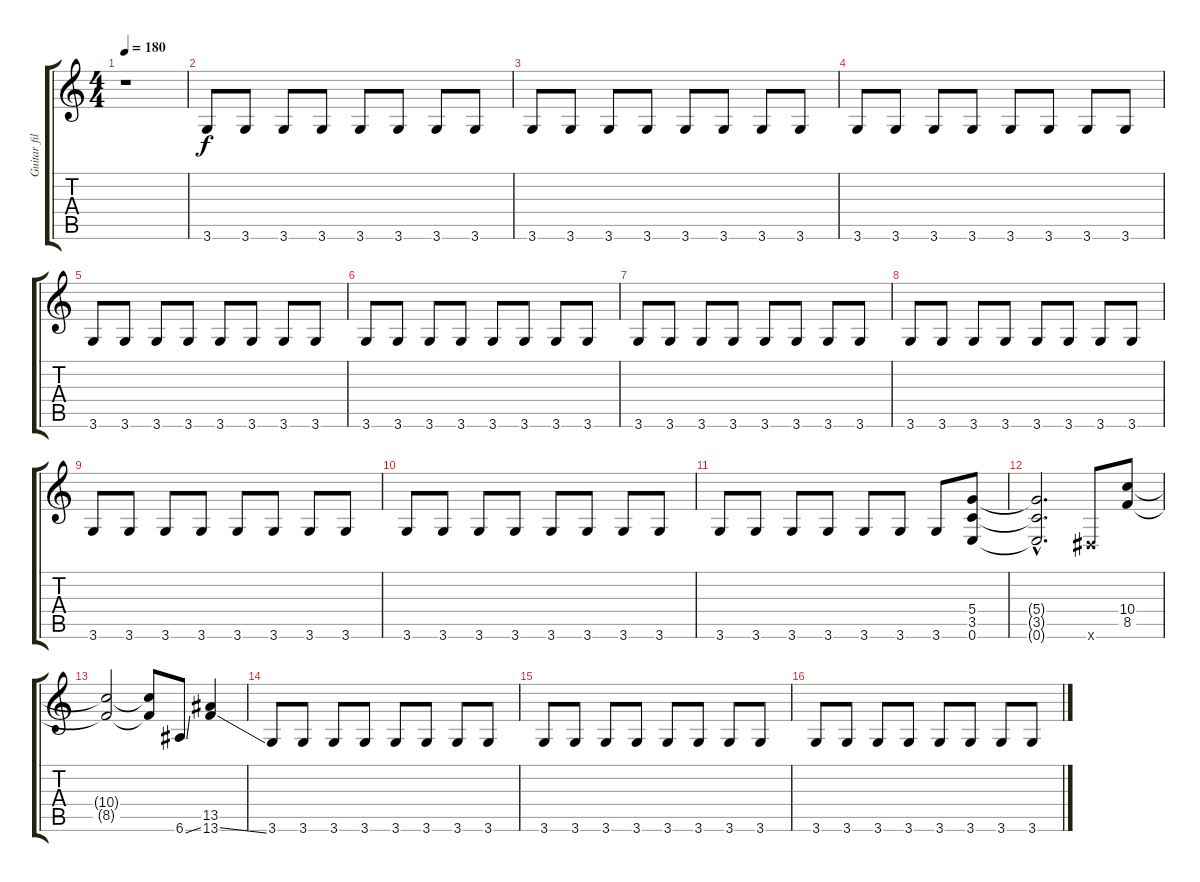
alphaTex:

\track ("Guitar fills" "Guitar fil") {instrument distortionguitar}
\staff {score tabs}
\tuning (E4 B3 G3 D3 A2 E2) {hide}
\ts (4 4)
\tempo 180
\clef g2
\ks c
r.1{dy f instrument distortionguitar} |
3.6.8 3.6.8 3.6.8 3.6.8 3.6.8 3.6.8 3.6.8 3.6.8 |
3.6.8 3.6.8 3.6.8 3.6.8 3.6.8 3.6.8 3.6.8 3.6.8 |
3.6.8 3.6.8 3.6.8 3.6.8 3.6.8 3.6.8 3.6.8 3.6.8 |
3.6.8 3.6.8 3.6.8 3.6.8 3.6.8 3.6.8 3.6.8 3.6.8 |
3.6.8 3.6.8 3.6.8 3.6.8 3.6.8 3.6.8 3.6.8 3.6.8 |
3.6.8 3.6.8 3.6.8 3.6.8 3.6.8 3.6.8 3.6.8 3.6.8 |
3.6.8 3.6.8 3.6.8 3.6.8 3.6.8 3.6.8 3.6.8 3.6.8 |
3.6.8 3.6.8 3.6.8 3.6.8 3.6.8 3.6.8 3.6.8 3.6.8 |
3.6.8 3.6.8 3.6.8 3.6.8 3.6.8 3.6.8 3.6.8 3.6.8 |
3.6.8 3.6.8 3.6.8 3.6.8 3.6.8 3.6.8 3.6.8 (5.4 3.5 0.6).8 |
(5.4{hac t} 3.5{hac t} 0.6{hac t}).2{d} -1.6{x}.8 (10.4 8.5).8 |
(10.4{t} 8.5{t}).2 (10.4{t} 8.5{t}).8 6.6{ss}.8 (13.5 13.6{ss}).4 |
3.6.8 3.6.8 3.6.8 3.6.8 3.6.8 3.6.8 3.6.8 3.6.8 |
3.6.8 3.6.8 3.6.8 3.6.8 3.6.8 3.6.8 3.6.8 3.6.8 |
3.6.8 3.6.8 3.6.8 3.6.8 3.6.8 3.6.8 3.6.8 3.6.8
